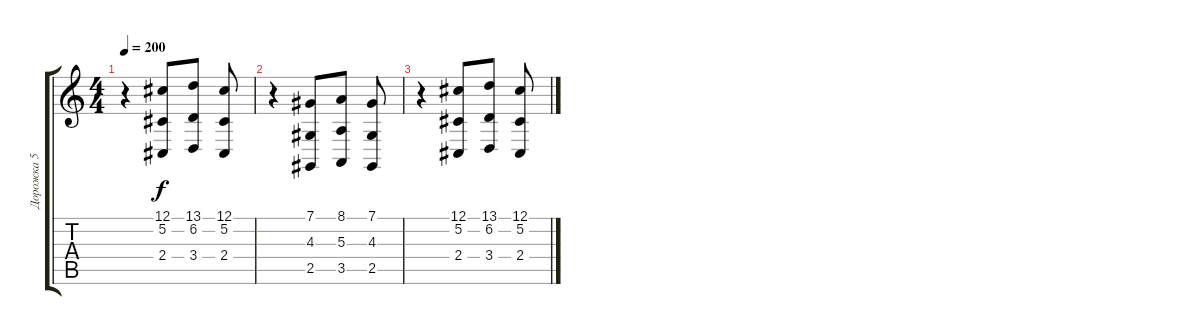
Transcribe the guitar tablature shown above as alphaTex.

\track ("Дорожка 5" "Дорожка 5") {instrument tremolostrings}
\staff {score tabs}
\tuning (Db4 Ab3 E3 B2 Gb2 Db2) {hide}
\ts (4 4)
\tempo 200
\clef g2
\ks c
r.4{dy f} (12.1 5.2 2.4).8 (13.1 6.2 3.4).8 (12.1 5.2 2.4).8 |
r.4 (7.1 4.3 2.5).8 (8.1 5.3 3.5).8 (7.1 4.3 2.5).8 |
r.4 (12.1 5.2 2.4).8 (13.1 6.2 3.4).8 (12.1 5.2 2.4).8
